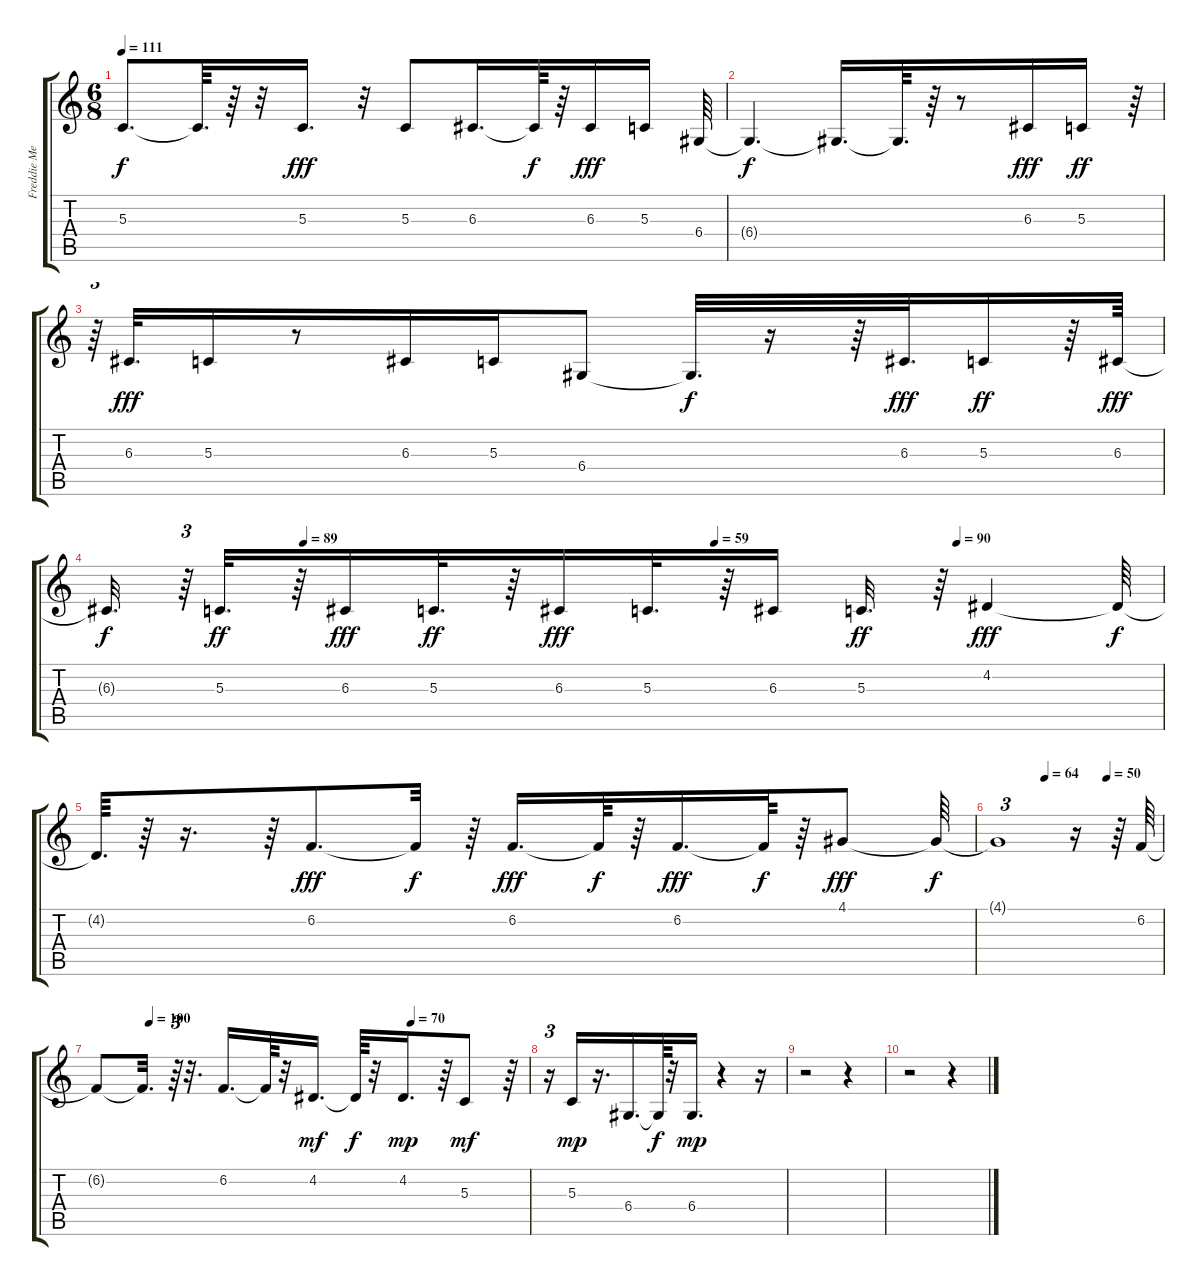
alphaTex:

\track ("Freddie Mercury Voice" "Freddie Me") {mute instrument altosax}
\staff {score tabs}
\tuning (E4 B3 G3 D3 A2 E2) {hide}
\ts (6 8)
\tempo 111
\clef g2
\ks c
5.3{t}.8{d dy f} 5.3{t}.64{d} r.64 r.32 5.3.16{d dy fff} r.32 5.3.8 6.3.16{d} 6.3{t}.64{dy f} r.64 6.3.16{dy fff} 5.3.16 6.4.64 |
6.4{t}.4{d dy f} 6.4{t}.16{d} 6.4{t}.64{d} r.64 r.8 6.3.16{dy fff} 5.3.16{dy ff} r.64 |
r.64{tu (3 2)} 6.3.32{d dy fff} 5.3.16 r.8 6.3.16 5.3.16 6.4.8 6.4{t}.32{d dy f} r.16 r.64 6.3.32{d dy fff} 5.3.16{dy ff} r.64 6.3.64{dy fff} |
\tempo (89 0.1875)
\tempo (59 0.5763888888888888)
\tempo (90 0.8055555555555556)
6.3{t}.32{d dy f} r.64{tu (3 2)} 5.3.32{d dy ff} r.64 6.3.16{dy fff} 5.3.32{d dy ff} r.64 6.3.16{dy fff} 5.3.32{d} r.64 6.3.16 5.3.32{d dy ff} r.64 4.2.4{dy fff} 4.2{t}.64{dy f} |
4.2{t}.64{d} r.64 r.16{d} r.64 6.2.8{d dy fff} 6.2{t}.32{dy f} r.64 6.2.16{d dy fff} 6.2{t}.64{dy f} r.64 6.2.16{d dy fff} 6.2{t}.64{dy f} r.64 4.1.8{dy fff} 4.1{t}.64{dy f} |
\tempo (64 0.2916666666666667)
\tempo (50 0.6666666666666666)
4.1{t}.1{tu (3 2)} r.16 r.64 6.2.64 |
\tempo (100 0.125)
\tempo (70 0.7291666666666666)
6.2{t}.8 6.2{t}.32{d} r.64{tu (3 2)} r.32{d} 6.2.16{d} 6.2{t}.64 r.32 4.2.16{d dy mf} 4.2{t}.64{dy f} r.32 4.2.16{d dy mp} r.64 5.3.8{dy mf} r.64 |
r.16{tu (3 2)} 5.3.16{dy mp} r.16{d} 6.4.16{d} 6.4{t}.64{dy f} r.32 6.4.16{d dy mp} r.4 r.16 |
r.2 r.4 |
r.2 r.4
